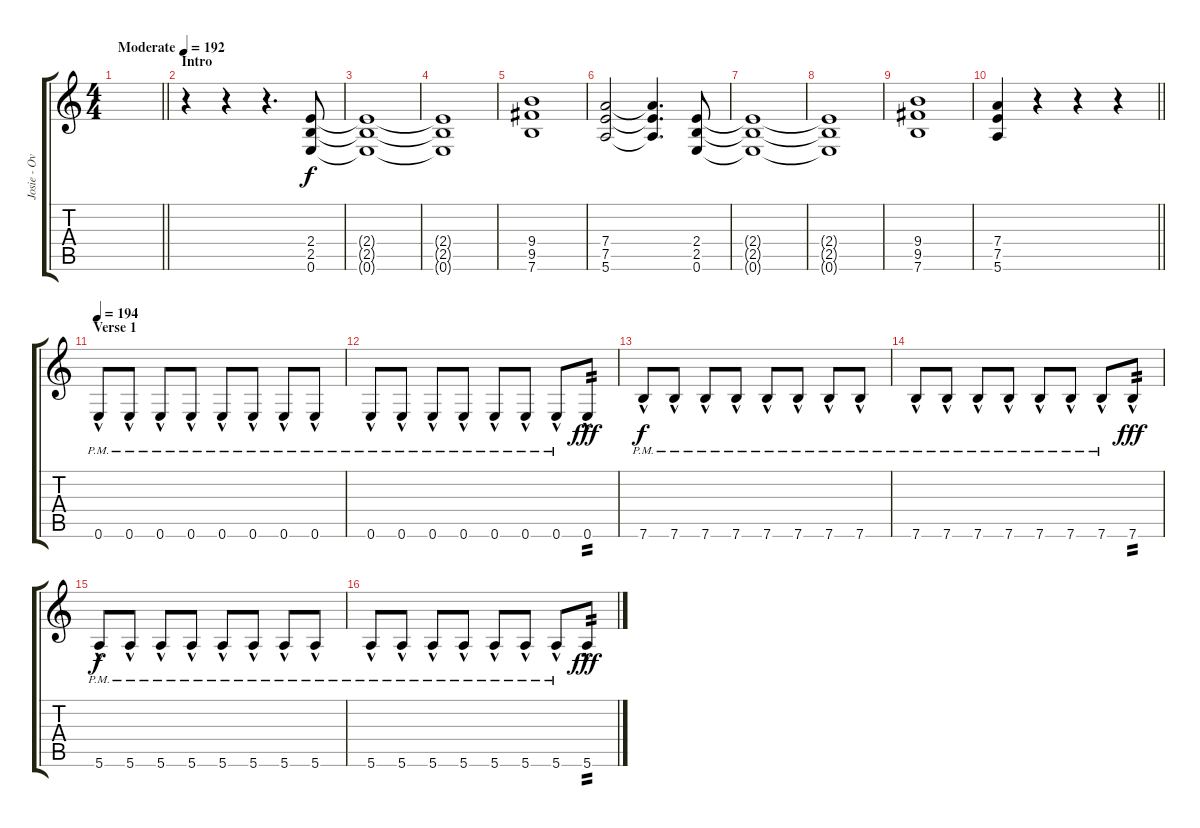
\track ("Josie - Overdub Guitar" "Josie - Ov") {instrument overdrivenguitar}
\staff {score tabs}
\tuning (E4 B3 G3 D3 A2 E2) {hide}
\ts (4 4)
\tempo (192 "Moderate")
\clef g2
\barLineRight lightlight
\ks c
|
\section ("" "Intro")
r.4 r.4 r.4{d} (2.4 2.5 0.6).8 |
(2.4{t} 2.5{t} 0.6{t}).1 |
(2.4{t} 2.5{t} 0.6{t}).1 |
(9.4 9.5 7.6).1 |
(7.4 7.5 5.6).2 (7.4{t} 7.5{t} 5.6{t}).4{d} (2.4 2.5 0.6).8 |
(2.4{t} 2.5{t} 0.6{t}).1 |
(2.4{t} 2.5{t} 0.6{t}).1 |
(9.4 9.5 7.6).1 |
\barLineRight lightlight
(7.4 7.5 5.6).4 r.4 r.4 r.4 |
\section ("" "Verse 1")
\tempo 194
0.6{hac pm}.8{instrument distortionguitar} 0.6{hac pm}.8 0.6{hac pm}.8 0.6{hac pm}.8 0.6{hac pm}.8 0.6{hac pm}.8 0.6{hac pm}.8 0.6{hac pm}.8 |
0.6{hac pm}.8 0.6{hac pm}.8 0.6{hac pm}.8 0.6{hac pm}.8 0.6{hac pm}.8 0.6{hac pm}.8 0.6{hac pm}.8 0.6{hac}.8{tp 2 dy fff} |
7.6{hac pm}.8{dy f} 7.6{hac pm}.8 7.6{hac pm}.8 7.6{hac pm}.8 7.6{hac pm}.8 7.6{hac pm}.8 7.6{hac pm}.8 7.6{hac pm}.8 |
7.6{hac pm}.8 7.6{hac pm}.8 7.6{hac pm}.8 7.6{hac pm}.8 7.6{hac pm}.8 7.6{hac pm}.8 7.6{hac pm}.8 7.6{hac}.8{tp 2 dy fff} |
5.6{hac pm}.8{dy f} 5.6{hac pm}.8 5.6{hac pm}.8 5.6{hac pm}.8 5.6{hac pm}.8 5.6{hac pm}.8 5.6{hac pm}.8 5.6{hac pm}.8 |
5.6{hac pm}.8 5.6{hac pm}.8 5.6{hac pm}.8 5.6{hac pm}.8 5.6{hac pm}.8 5.6{hac pm}.8 5.6{hac pm}.8 5.6{hac}.8{tp 2 dy fff}
